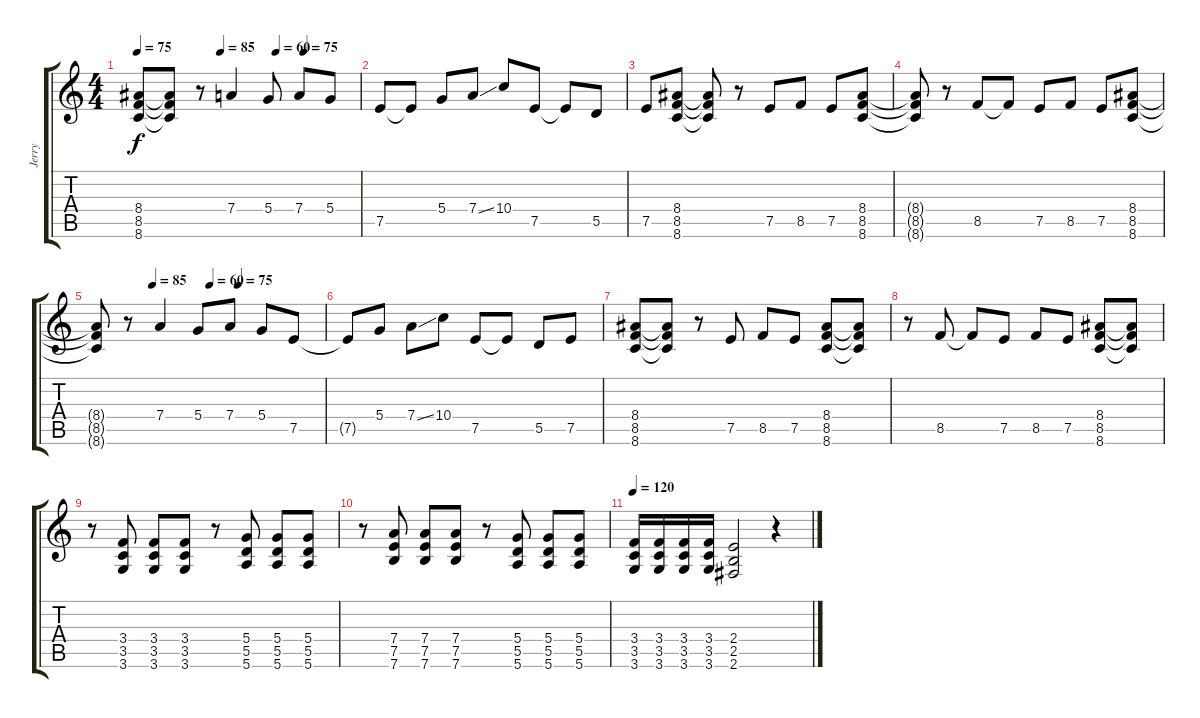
\track ("Jerry" "Jerry") {instrument overdrivenguitar}
\staff {score tabs}
\tuning (E4 B3 G3 D3 A2 E2) {hide}
\ts (4 4)
\tempo 75
\tempo (85 0.375)
\tempo (60 0.625)
\tempo (75 0.75)
\clef g2
\ks c
(8.4 8.5 8.6).8{dy f} (8.4{t} 8.5{t} 8.6{t}).8 r.8 7.4.4 5.4.8 7.4.8 5.4.8 |
7.5.8 7.5{t}.8 5.4.8 7.4{ss}.8 10.4.8 7.5.8 7.5{t}.8 5.5.8 |
7.5.8 (8.4 8.5 8.6).8 (8.4{t} 8.5{t} 8.6{t}).8 r.8 7.5.8 8.5.8 7.5.8 (8.4 8.5 8.6).8 |
(8.4{t} 8.5{t} 8.6{t}).8 r.8 8.5.8 8.5{t}.8 7.5.8 8.5.8 7.5.8 (8.4 8.5 8.6).8 |
\tempo (85 0.25)
\tempo (60 0.5)
\tempo (75 0.625)
(8.4{t} 8.5{t} 8.6{t}).8 r.8 7.4.4 5.4.8 7.4.8 5.4.8 7.5.8 |
7.5{t}.8 5.4.8 7.4{ss}.8 10.4.8 7.5.8 7.5{t}.8 5.5.8 7.5.8 |
(8.4 8.5 8.6).8 (8.4{t} 8.5{t} 8.6{t}).8 r.8 7.5.8 8.5.8 7.5.8 (8.4 8.5 8.6).8 (8.4{t} 8.5{t} 8.6{t}).8 |
r.8 8.5.8 8.5{t}.8 7.5.8 8.5.8 7.5.8 (8.4 8.5 8.6).8 (8.4{t} 8.5{t} 8.6{t}).8 |
r.8 (3.4 3.5 3.6).8 (3.4 3.5 3.6).8 (3.4 3.5 3.6).8 r.8 (5.4 5.5 5.6).8 (5.4 5.5 5.6).8 (5.4 5.5 5.6).8 |
r.8 (7.4 7.5 7.6).8 (7.4 7.5 7.6).8 (7.4 7.5 7.6).8 r.8 (5.4 5.5 5.6).8 (5.4 5.5 5.6).8 (5.4 5.5 5.6).8 |
\tempo 120
(3.4 3.5 3.6).16 (3.4 3.5 3.6).16 (3.4 3.5 3.6).16 (3.4 3.5 3.6).16 (2.4 2.5 2.6).2 r.4
